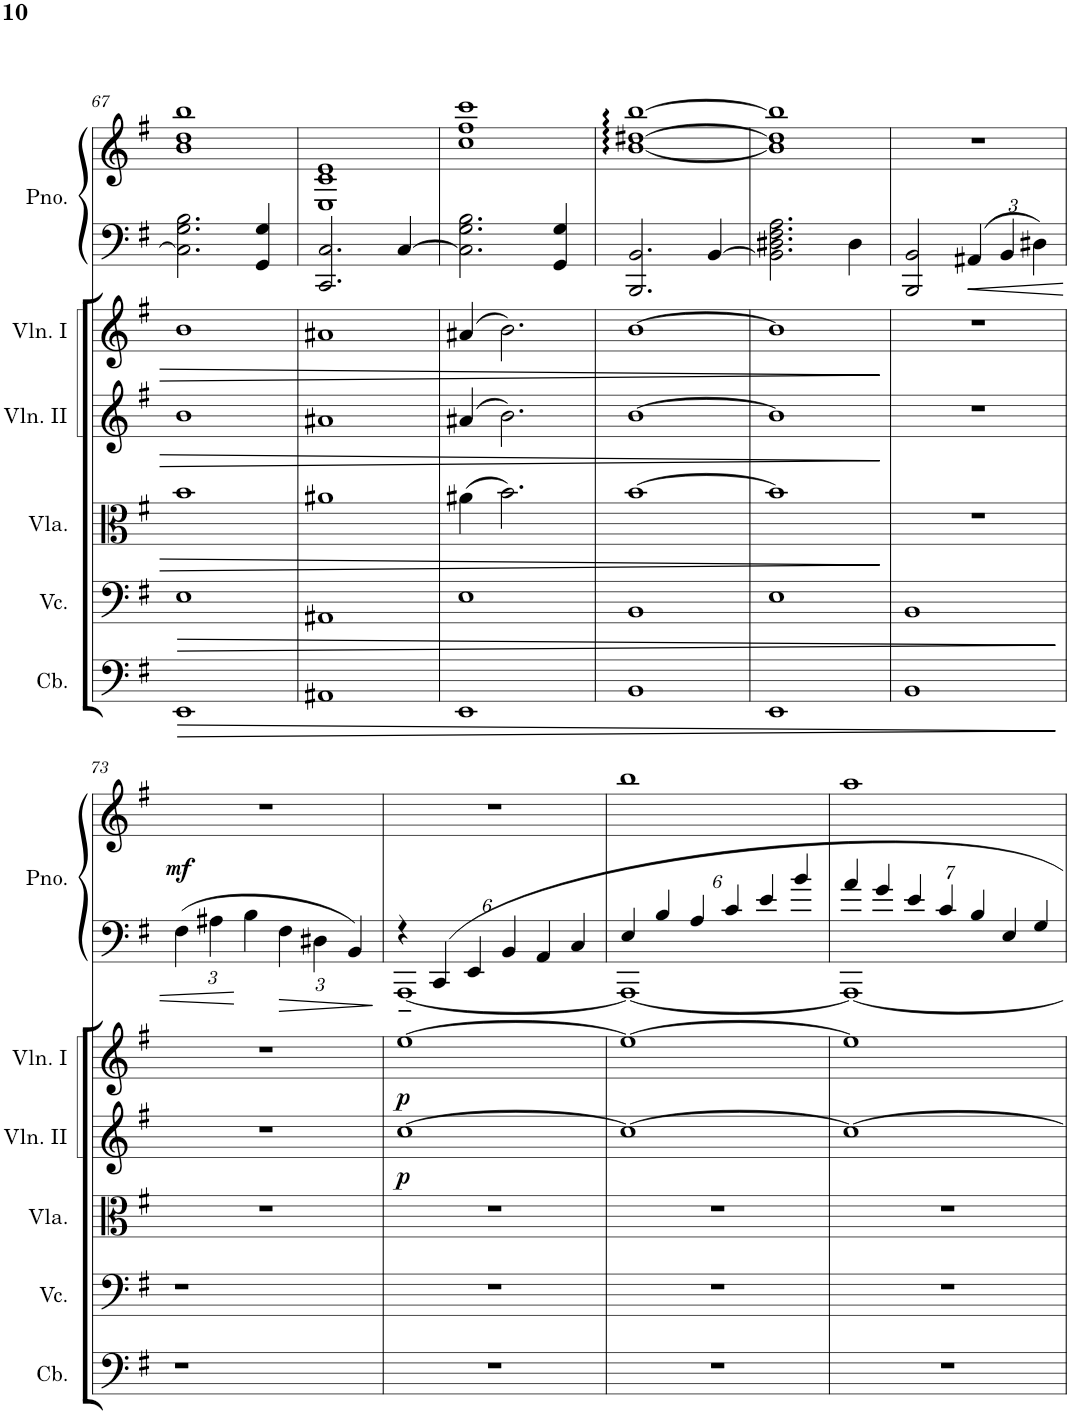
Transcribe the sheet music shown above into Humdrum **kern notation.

**kern	**dynam	**kern	**dynam	**kern	**kern	**dynam	**kern	**dynam	**kern	**kern	**dynam
*part6	*part6	*part5	*part5	*part4	*part3	*part3	*part2	*part2	*part1	*part1	*part1
*staff7	*staff7	*staff6	*staff6	*staff5	*staff4	*staff4	*staff3	*staff3	*staff2	*staff1	*staff1/2
*I"Contrabass	*	*I"Violoncello	*	*I"Viola	*I"Violin II	*	*I"Violin I	*	*I"Piano	*	*
*I'Cb.	*	*I'Vc.	*	*I'Vla.	*I'Vln. II	*	*I'Vln. I	*	*I'Pno.	*	*
!!LO:PB:g=z
*clefF4	*	*clefF4	*	*clefC3	*clefG2	*	*clefG2	*	*clefF4	*clefG2	*
*Trd7c12	*	*	*	*	*	*	*	*	*	*	*
*k[f#]	*	*k[f#]	*	*k[f#]	*k[f#]	*	*k[f#]	*	*k[f#]	*k[f#]	*
*M2/2	*	*M2/2	*	*M2/2	*M2/2	*	*M2/2	*	*M2/2	*M2/2	*
*met(c|)	*	*met(c|)	*	*met(c|)	*met(c|)	*	*met(c|)	*	*met(c|)	*met(c|)	*
=67	=67	=67	=67	=67	=67	=67	=67	=67	=67	=67	=67
!	!LO:HP:b	!	!LO:HP:b	!	!	!	!	!	!	!	!
1EE	>	1E	>	1b	1b	.	1b	.	2.C\] 2.G\ 2.B\	1b 1dd 1bb	.
.	.	.	.	.	.	.	.	.	4GG/ 4G/	.	.
=68	=68	=68	=68	=68	=68	=68	=68	=68	=68	=68	=68
1AA#X	.	1AA#X	.	1a#X	1a#X	.	1a#X	.	2.CC/ 2.C/	1E 1c 1e	.
.	.	.	.	.	.	.	.	.	[4C/	.	.
=69	=69	=69	=69	=69	=69	=69	=69	=69	=69	=69	=69
1EE	.	1E	.	(4a#X\	(4a#X/	.	(4a#X/	.	2.C\] 2.G\ 2.B\	1cc 1ff# 1ccc	.
.	.	.	.	2.b\)	2.b\)	.	2.b\)	.	.	.	.
.	.	.	.	.	.	.	.	.	4GG/ 4G/	.	.
=70	=70	=70	=70	=70	=70	=70	=70	=70	=70	=70	=70
1BB	.	1BB	.	[1b	[1b	.	[1b	.	2.BBB/ 2.BB/	[1b: [1dd#X: [1bb:	.
.	.	.	.	.	.	.	.	.	[4BB/	.	.
=71	=71	=71	=71	=71	=71	=71	=71	=71	=71	=71	=71
1EE	.	1E	.	1b]	1b]	.	1b]	.	2.BB\] 2.D#X\ 2.F#\ 2.A\	1b] 1dd#] 1bb]	.
.	.	.	.	.	.	.	.	.	4D#\	.	.
=72	=72	=72	=72	=72	=72	=72	=72	=72	=72	=72	=72
1BB	.	1BB	.	1r	1r	.	1r	.	2BBB/ 2BB/	1r	.
*	*	*	*	*	*	*	*	*	*Xbrackettup	*	*
.	.	.	.	.	.	.	.	.	6AA#X/	.	.
.	.	.	.	.	.	.	.	.	6BB/	.	.
.	.	.	.	.	.	.	.	.	6D#X\	.	.
.	]	.	]	.	.	.	.	.	.	.	.
!!LO:LB:g=z
=73	=73	=73	=73	=73	=73	=73	=73	=73	=73	=73	=73
!	!	!	!	!	!	!	!	!	!	!	!LO:DY:b
1r	.	1r	.	1r	1r	.	1r	.	6F#\	1r	mf
.	.	.	.	.	.	.	.	.	6A#X\	.	.
.	.	.	.	.	.	.	.	.	6B\	.	.
.	.	.	.	.	.	.	.	.	6F#\	.	.
.	.	.	.	.	.	.	.	.	6D#X\	.	.
.	.	.	.	.	.	.	.	.	6BB/	.	.
=74	=74	=74	=74	=74	=74	=74	=74	=74	=74	=74	=74
*	*	*	*	*	*	*	*	*	*^	*	*
!	!	!	!	!	!	!LO:DY:b	!	!LO:DY:b	!	!	!	!
1r	.	1r	.	1r	[1cc	p	[1ee	p	6r	[1AAA~	1r	.
.	.	.	.	.	.	.	.	.	6CC/	.	.	.
.	.	.	.	.	.	.	.	.	6EE/	.	.	.
.	.	.	.	.	.	.	.	.	6BB/	.	.	.
.	.	.	.	.	.	.	.	.	6AA/	.	.	.
.	.	.	.	.	.	.	.	.	6C/	.	.	.
=75	=75	=75	=75	=75	=75	=75	=75	=75	=75	=75	=75	=75
1r	.	1r	.	1r	1cc_	.	1ee_	.	6E/	1AAA_	1bb	.
.	.	.	.	.	.	.	.	.	6B/	.	.	.
.	.	.	.	.	.	.	.	.	6A/	.	.	.
.	.	.	.	.	.	.	.	.	6c/	.	.	.
.	.	.	.	.	.	.	.	.	6e/	.	.	.
.	.	.	.	.	.	.	.	.	6b/	.	.	.
=76	=76	=76	=76	=76	=76	=76	=76	=76	=76	=76	=76	=76
1r	.	1r	.	1r	1cc_	.	1ee]	.	7a/	1AAA_	1aa	.
.	.	.	.	.	.	.	.	.	7g/	.	.	.
.	.	.	.	.	.	.	.	.	7e/	.	.	.
.	.	.	.	.	.	.	.	.	7c/	.	.	.
.	.	.	.	.	.	.	.	.	7B/	.	.	.
.	.	.	.	.	.	.	.	.	7E/	.	.	.
.	.	.	.	.	.	.	.	.	7G/	.	.	.
*	*	*	*	*	*	*	*	*	*v	*v	*	*
=	=	=	=	=	=	=	=	=	=	=	=
*-	*-	*-	*-	*-	*-	*-	*-	*-	*-	*-	*-
